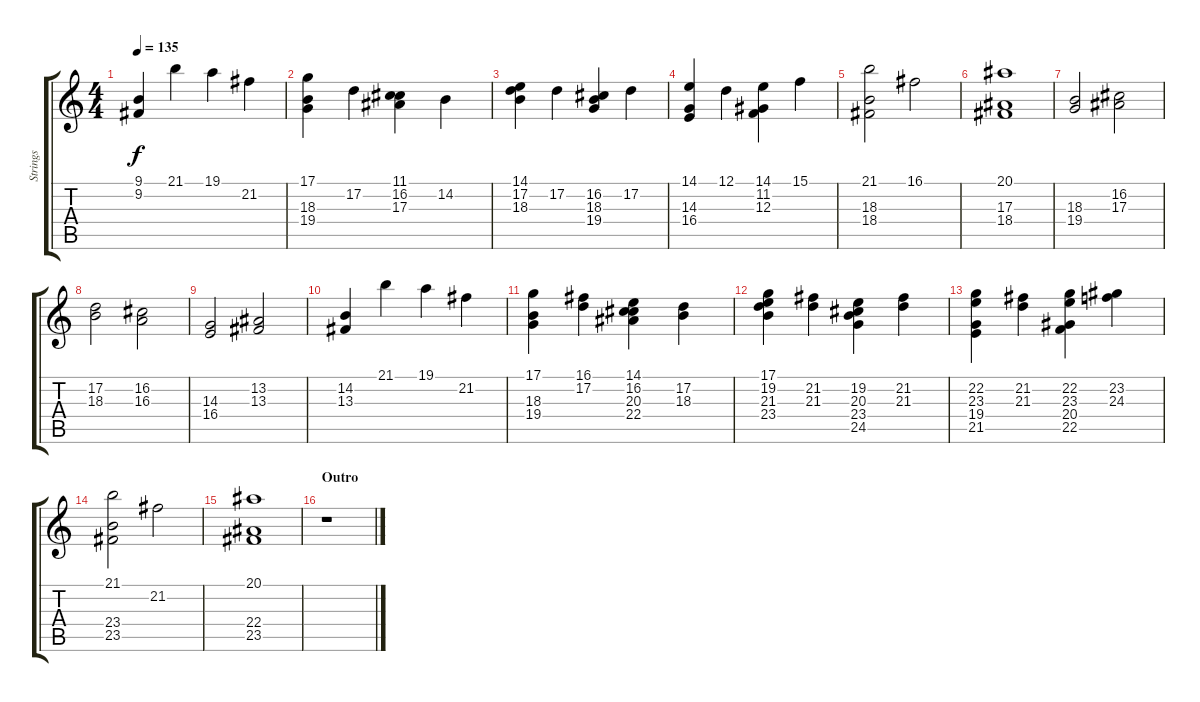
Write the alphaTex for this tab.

\track ("Strings" "Strings") {instrument synthstrings1}
\staff {score tabs}
\tuning (D4 A3 F3 C3 G2 D2) {hide}
\ts (4 4)
\tempo 135
\clef g2
\ks c
(9.1 9.2).4{dy f} 21.1.4 19.1.4 21.2.4 |
(17.1 18.3 19.4).4 17.2.4 (11.1 16.2 17.3).4 14.2.4 |
(14.1 17.2 18.3).4 17.2.4 (16.2 18.3 19.4).4 17.2.4 |
(14.1 14.3 16.4).4 12.1.4 (14.1 11.2 12.3).4 15.1.4 |
(21.1 18.3 18.4).2 16.1.2 |
(20.1 17.3 18.4).1 |
(18.3 19.4).2 (16.2 17.3).2 |
(17.2 18.3).2 (16.2 16.3).2 |
(14.3 16.4).2 (13.2 13.3).2 |
(14.2 13.3).4 21.1.4 19.1.4 21.2.4 |
(17.1 18.3 19.4).4 (16.1 17.2).4 (14.1 16.2 20.3 22.4).4 (17.2 18.3).4 |
(17.1 19.2 21.3 23.4).4 (21.2 21.3).4 (19.2 20.3 23.4 24.5).4 (21.2 21.3).4 |
(22.2 23.3 19.4 21.5).4 (21.2 21.3).4 (22.2 23.3 20.4 22.5).4 (23.2 24.3).4 |
(21.1 23.4 23.5).2 21.2.2 |
(20.1 22.4 23.5).1 |
\section ("" "Outro")
r.1
